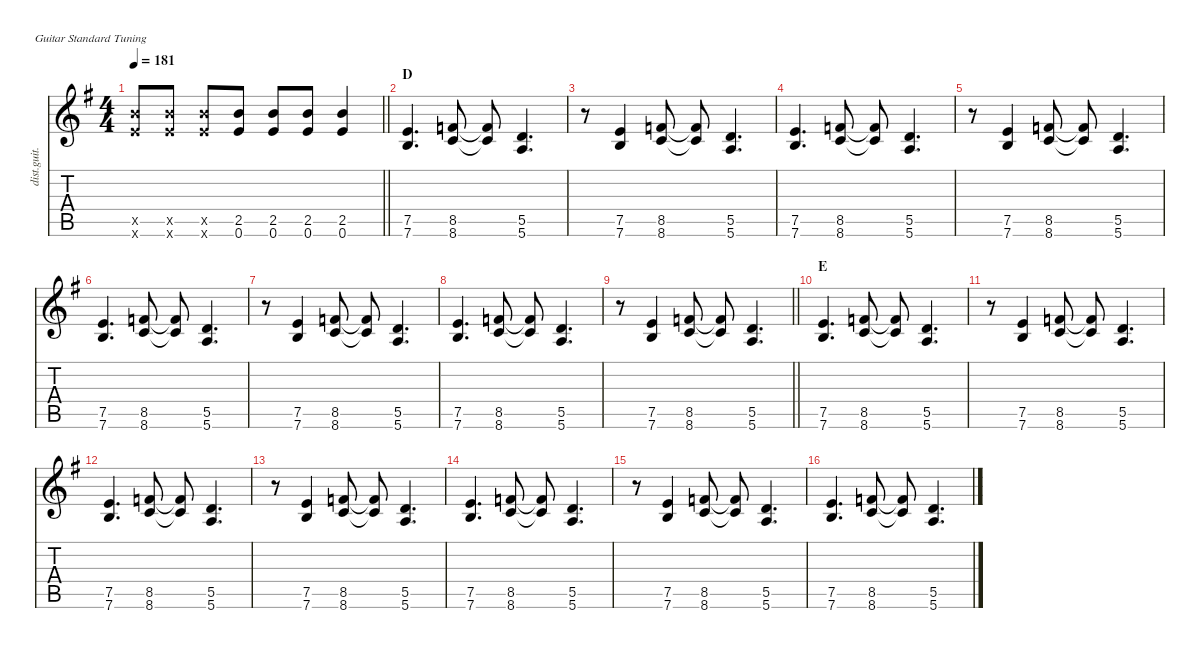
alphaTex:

\defaultSystemsLayout 4
\hideDynamics
\bracketExtendMode nobrackets
\track ("Guitar II" "dist.guit.") {instrument distortionguitar}
\staff {score tabs}
\tuning (E4 B3 G3 D3 A2 E2)
\ts (4 4)
\tempo 181
\clef g2
\barLineRight lightlight
\ks g
(2.5{x acc forcenatural} 0.6{x acc forcenatural}).8{ot 8vb dy f} (2.5{x acc forcenatural} 0.6{x acc forcenatural}).8{ot 8vb} (2.5{x acc forcenatural} 0.6{x acc forcenatural}).8{ot 8vb} (2.5{acc forcenatural} 0.6{acc forcenatural}).8{ot 8vb} (2.5{acc forcenatural} 0.6{acc forcenatural}).8{ot 8vb} (2.5{acc forcenatural} 0.6{acc forcenatural}).8{ot 8vb} (2.5{acc forcenatural} 0.6{acc forcenatural}).4{ot 8vb} |
\section ("" "D")
(7.5{acc forcenatural} 7.6{acc forcenatural}).4{d} (8.5{acc forcenatural} 8.6{acc forcenatural}).8 (8.5{t acc forcenatural} 8.6{t acc forcenatural}).8 (5.5{acc forcenatural} 5.6{acc forcenatural}).4{d} |
r.8 (7.5{acc forcenatural} 7.6{acc forcenatural}).4 (8.5{acc forcenatural} 8.6{acc forcenatural}).8 (8.5{t acc forcenatural} 8.6{t acc forcenatural}).8 (5.5{acc forcenatural} 5.6{acc forcenatural}).4{d} |
(7.5{acc forcenatural} 7.6{acc forcenatural}).4{d} (8.5{acc forcenatural} 8.6{acc forcenatural}).8 (8.5{t acc forcenatural} 8.6{t acc forcenatural}).8 (5.5{acc forcenatural} 5.6{acc forcenatural}).4{d} |
r.8 (7.5{acc forcenatural} 7.6{acc forcenatural}).4 (8.5{acc forcenatural} 8.6{acc forcenatural}).8 (8.5{t acc forcenatural} 8.6{t acc forcenatural}).8 (5.5{acc forcenatural} 5.6{acc forcenatural}).4{d} |
(7.5{acc forcenatural} 7.6{acc forcenatural}).4{d} (8.5{acc forcenatural} 8.6{acc forcenatural}).8 (8.5{t acc forcenatural} 8.6{t acc forcenatural}).8 (5.5{acc forcenatural} 5.6{acc forcenatural}).4{d} |
r.8 (7.5{acc forcenatural} 7.6{acc forcenatural}).4 (8.5{acc forcenatural} 8.6{acc forcenatural}).8 (8.5{t acc forcenatural} 8.6{t acc forcenatural}).8 (5.5{acc forcenatural} 5.6{acc forcenatural}).4{d} |
(7.5{acc forcenatural} 7.6{acc forcenatural}).4{d} (8.5{acc forcenatural} 8.6{acc forcenatural}).8 (8.5{t acc forcenatural} 8.6{t acc forcenatural}).8 (5.5{acc forcenatural} 5.6{acc forcenatural}).4{d} |
\barLineRight lightlight
r.8 (7.5{acc forcenatural} 7.6{acc forcenatural}).4 (8.5{acc forcenatural} 8.6{acc forcenatural}).8 (8.5{t acc forcenatural} 8.6{t acc forcenatural}).8 (5.5{acc forcenatural} 5.6{acc forcenatural}).4{d} |
\section ("" "E")
(7.5{acc forcenatural} 7.6{acc forcenatural}).4{d} (8.5{acc forcenatural} 8.6{acc forcenatural}).8 (8.5{t acc forcenatural} 8.6{t acc forcenatural}).8 (5.5{acc forcenatural} 5.6{acc forcenatural}).4{d} |
r.8 (7.5{acc forcenatural} 7.6{acc forcenatural}).4 (8.5{acc forcenatural} 8.6{acc forcenatural}).8 (8.5{t acc forcenatural} 8.6{t acc forcenatural}).8 (5.5{acc forcenatural} 5.6{acc forcenatural}).4{d} |
(7.5{acc forcenatural} 7.6{acc forcenatural}).4{d} (8.5{acc forcenatural} 8.6{acc forcenatural}).8 (8.5{t acc forcenatural} 8.6{t acc forcenatural}).8 (5.5{acc forcenatural} 5.6{acc forcenatural}).4{d} |
r.8 (7.5{acc forcenatural} 7.6{acc forcenatural}).4 (8.5{acc forcenatural} 8.6{acc forcenatural}).8 (8.5{t acc forcenatural} 8.6{t acc forcenatural}).8 (5.5{acc forcenatural} 5.6{acc forcenatural}).4{d} |
(7.5{acc forcenatural} 7.6{acc forcenatural}).4{d} (8.5{acc forcenatural} 8.6{acc forcenatural}).8 (8.5{t acc forcenatural} 8.6{t acc forcenatural}).8 (5.5{acc forcenatural} 5.6{acc forcenatural}).4{d} |
r.8 (7.5{acc forcenatural} 7.6{acc forcenatural}).4 (8.5{acc forcenatural} 8.6{acc forcenatural}).8 (8.5{t acc forcenatural} 8.6{t acc forcenatural}).8 (5.5{acc forcenatural} 5.6{acc forcenatural}).4{d} |
(7.5{acc forcenatural} 7.6{acc forcenatural}).4{d} (8.5{acc forcenatural} 8.6{acc forcenatural}).8 (8.5{t acc forcenatural} 8.6{t acc forcenatural}).8 (5.5{acc forcenatural} 5.6{acc forcenatural}).4{d}
